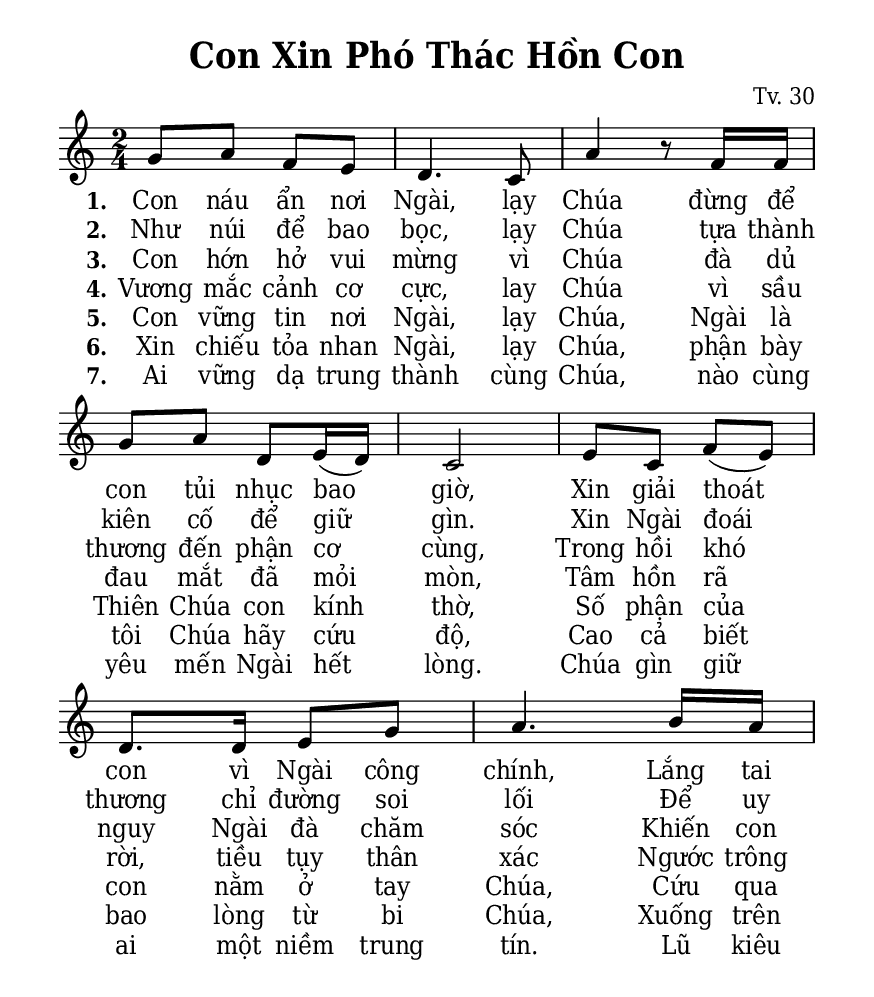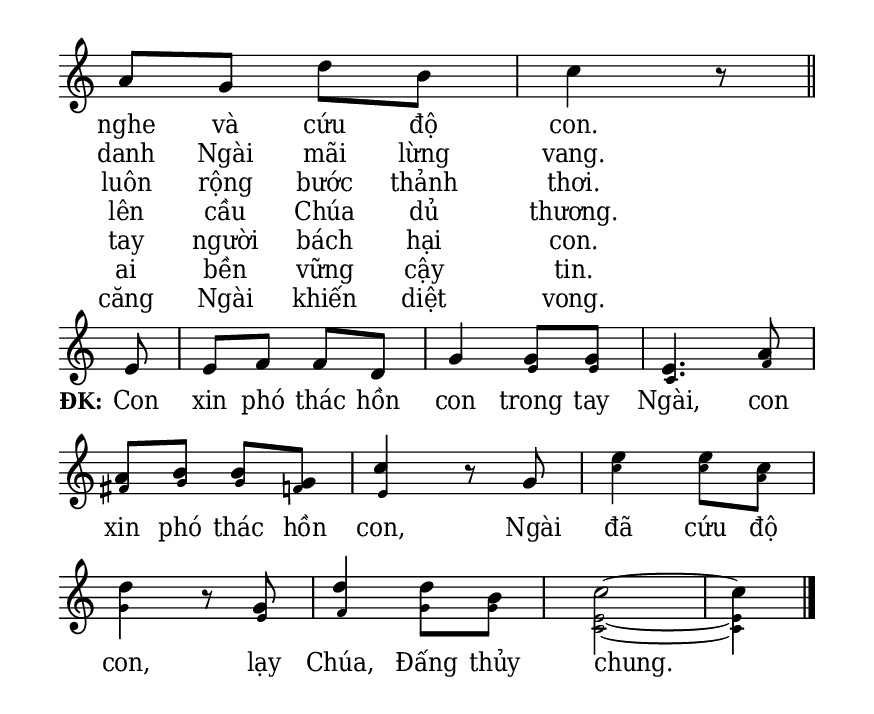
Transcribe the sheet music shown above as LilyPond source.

% Cài đặt chung\
\version "2.22.1"
\include "english.ly"

\header {
  title = "Con Xin Phó Thác Hồn Con"
  composer = "Tv. 30"
  %arranger = "Lm. Kim Long"
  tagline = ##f
}

% Nhạc phiên khúc
nhacPhienKhucSop = \relative c'' {
  g8 a f e |
  d4. c8 |
  a'4 r8 f16 f |
  g8 a d, e16 (d) |
  c2 |
  e8 c f (e) |
  d8. d16 e8 g |
  a4. b16 a |
  a8 g d' b |
  c4 r8 \bar "||" \break
  
  e,8 |
  e f f d |
  g4 g8 g |
  e4. a8 |
  a b b g |
  c4 r8 g |
  e'4 e8 c |
  d4 r8 g, |
  d'4 d8 b |
  \stemDown c2 ~ |
  c4 \bar "|."
}

nhacPhienKhucAlto = \relative c'' {
  R2*9
  r4.
  e,8 |
  e f f d |
  g4 e8 e |
  c4. f8 |
  fs g g f! |
  e4 r8 g |
  c4 c8 a |
  g4 r8 e |
  f4 g8 g |
  <e c>2 ~ |
  <e c>4
}

% Lời phiên khúc
loiPhienKhucSop = \lyrics {
  <<
    {
      \set stanza = "1."
      Con náu ẩn nơi Ngài,
      lạy Chúa đừng để con tủi nhục bao giờ,
      Xin giải thoát con vì Ngài công chính,
      Lắng tai nghe và cứu độ con.
    }
    \new Lyrics {
	    \set associatedVoice = "beSop"
	    \set stanza = "2."
	    Như núi để bao bọc,
	    lạy Chúa tựa thành kiên cố để giữ gìn.
	    Xin Ngài đoái thương chỉ đường soi lối
	    Để uy danh Ngài mãi lừng vang.
    }
    \new Lyrics {
	    \set associatedVoice = "beSop"
	    \set stanza = "3."
	    Con hớn hở vui mừng
	    vì Chúa đà dủ thương đến phận cơ cùng,
	    Trong hồi khó nguy Ngài đà chăm sóc
	    Khiến con luôn rộng bước thảnh thơi.
    }
    \new Lyrics {
	    \set associatedVoice = "beSop"
	    \set stanza = "4."
	    Vương mắc cảnh cơ cực,
	    lay Chúa vì sầu đau mắt đã mỏi mòn,
	    Tâm hồn rã rời, tiều tụy thân xác
	    Ngước trông lên cầu Chúa dủ thương.
    }
    \new Lyrics {
	    \set associatedVoice = "beSop"
	    \set stanza = "5."
	    Con vững tin nơi Ngài,
	    lạy Chúa, Ngài là Thiên Chúa con kính thờ,
	    Số phận của con nằm ở tay  Chúa,
	    Cứu qua tay người bách hại con.
    }
    \new Lyrics {
	    \set associatedVoice = "beSop"
	    \set stanza = "6."
	    Xin chiếu tỏa nhan Ngài,
	    lạy Chúa, phận bày tôi Chúa hãy cứu độ,
	    Cao cả biết bao lòng từ bi Chúa,
	    Xuống trên ai bền vững cậy tin.
    }
    \new Lyrics {
	    \set associatedVoice = "beSop"
	    \set stanza = "7."
	    Ai vững dạ trung thành cùng Chúa,
	    nào cùng yêu mến Ngài hết lòng.
	    Chúa gìn giữ ai một niềm trung tín.
	    Lũ kiêu căng Ngài khiến diệt vong.
    }
  >>
  \set stanza = "ĐK:"
  Con xin phó thác hồn con trong tay Ngài,
  con xin phó thác hồn con,
  Ngài đã cứu độ con, lạy Chúa, Đấng thủy chung.
}

% Dàn trang
\paper {
  #(set-paper-size "a5")
  top-margin = 15\mm
  bottom-margin = 15\mm
  left-margin = 10\mm
  right-margin = 10\mm
  indent = #0
  #(define fonts
	 (make-pango-font-tree "Deja Vu Serif Condensed"
	 		       "Deja Vu Serif Condensed"
			       "Deja Vu Serif Condensed"
			       (/ 20 20)))
  print-page-number = ##f
  ragged-bottom = ##t
}

TongNhip = {
  \key c \major \time 2/4
  \set Timing.beamExceptions = #'()
  \set Timing.baseMoment = #(ly:make-moment 1/4)
}

% Đổi kích thước nốt cho bè phụ
notBePhu =
#(define-music-function (font-size music) (number? ly:music?)
   (for-some-music
     (lambda (m)
       (if (music-is-of-type? m 'rhythmic-event)
           (begin
             (set! (ly:music-property m 'tweaks)
                   (cons `(font-size . ,font-size)
                         (ly:music-property m 'tweaks)))
             #t)
           #f))
     music)
   music)

\score {
  \new ChoirStaff <<
    \new Staff \with {
        \consists "Merge_rests_engraver"
        printPartCombineTexts = ##f
      }
      <<
      \new Voice \TongNhip \partCombine 
        \nhacPhienKhucSop
        \notBePhu -3 { \nhacPhienKhucAlto }
      \new NullVoice = beSop \nhacPhienKhucSop
      \new Lyrics \lyricsto beSop \loiPhienKhucSop
      >>
  >>
  \layout {
    %\override Staff.TimeSignature.transparent = ##t
    \override Lyrics.LyricSpace.minimum-distance = #1
    \override Score.BarNumber.break-visibility = ##(#f #f #f)
    \override Score.SpacingSpanner.uniform-stretching = ##t
  } 
}
